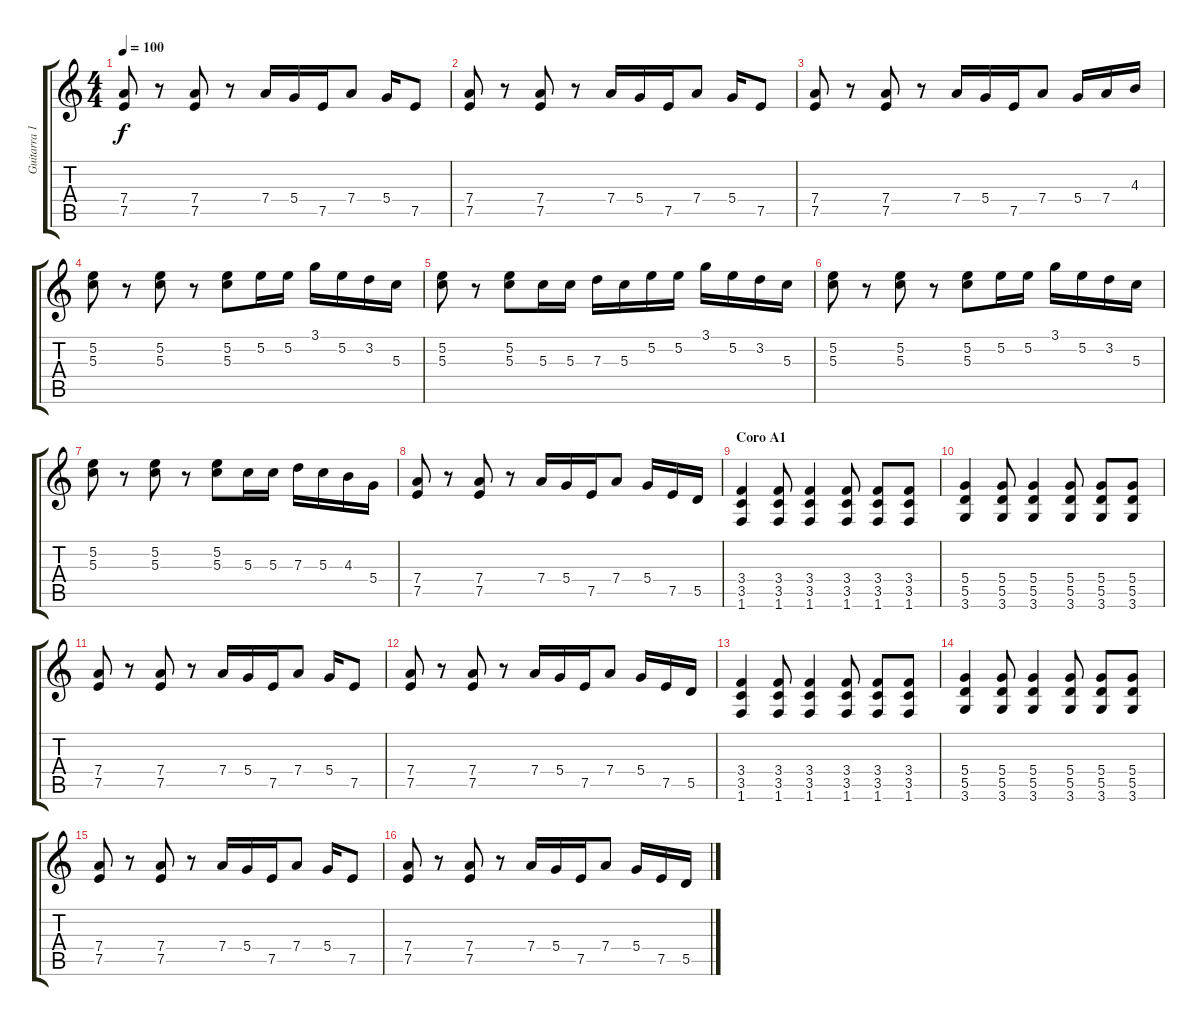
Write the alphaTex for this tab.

\track ("Guitarra 1" "Guitarra 1") {instrument acousticguitarsteel}
\staff {score tabs}
\tuning (E4 B3 G3 D3 A2 E2) {hide}
\ts (4 4)
\tempo 100
\clef g2
\ks c
(7.4 7.5).8{dy f} r.8 (7.4 7.5).8 r.8 7.4.16 5.4.16 7.5.16 7.4.8 5.4.16 7.5.8 |
(7.4 7.5).8 r.8 (7.4 7.5).8 r.8 7.4.16 5.4.16 7.5.16 7.4.8 5.4.16 7.5.8 |
(7.4 7.5).8 r.8 (7.4 7.5).8 r.8 7.4.16 5.4.16 7.5.16 7.4.8 5.4.16 7.4.16 4.3.16 |
(5.2 5.3).8 r.8 (5.2 5.3).8 r.8 (5.2 5.3).8 5.2.16 5.2.16 3.1.16 5.2.16 3.2.16 5.3.16 |
(5.2 5.3).8 r.8 (5.2 5.3).8 5.3.16 5.3.16 7.3.16 5.3.16 5.2.16 5.2.16 3.1.16 5.2.16 3.2.16 5.3.16 |
(5.2 5.3).8 r.8 (5.2 5.3).8 r.8 (5.2 5.3).8 5.2.16 5.2.16 3.1.16 5.2.16 3.2.16 5.3.16 |
(5.2 5.3).8 r.8 (5.2 5.3).8 r.8 (5.2 5.3).8 5.3.16 5.3.16 7.3.16 5.3.16 4.3.16 5.4.16 |
(7.4 7.5).8 r.8 (7.4 7.5).8 r.8 7.4.16 5.4.16 7.5.16 7.4.8 5.4.16 7.5.16 5.5.16 |
\section ("" "Coro A1")
(3.4 3.5 1.6).4 (3.4 3.5 1.6).8 (3.4 3.5 1.6).4 (3.4 3.5 1.6).8 (3.4 3.5 1.6).8 (3.4 3.5 1.6).8 |
(5.4 5.5 3.6).4 (5.4 5.5 3.6).8 (5.4 5.5 3.6).4 (5.4 5.5 3.6).8 (5.4 5.5 3.6).8 (5.4 5.5 3.6).8 |
(7.4 7.5).8 r.8 (7.4 7.5).8 r.8 7.4.16 5.4.16 7.5.16 7.4.8 5.4.16 7.5.8 |
(7.4 7.5).8 r.8 (7.4 7.5).8 r.8 7.4.16 5.4.16 7.5.16 7.4.8 5.4.16 7.5.16 5.5.16 |
(3.4 3.5 1.6).4 (3.4 3.5 1.6).8 (3.4 3.5 1.6).4 (3.4 3.5 1.6).8 (3.4 3.5 1.6).8 (3.4 3.5 1.6).8 |
(5.4 5.5 3.6).4 (5.4 5.5 3.6).8 (5.4 5.5 3.6).4 (5.4 5.5 3.6).8 (5.4 5.5 3.6).8 (5.4 5.5 3.6).8 |
(7.4 7.5).8 r.8 (7.4 7.5).8 r.8 7.4.16 5.4.16 7.5.16 7.4.8 5.4.16 7.5.8 |
(7.4 7.5).8 r.8 (7.4 7.5).8 r.8 7.4.16 5.4.16 7.5.16 7.4.8 5.4.16 7.5.16 5.5.16
